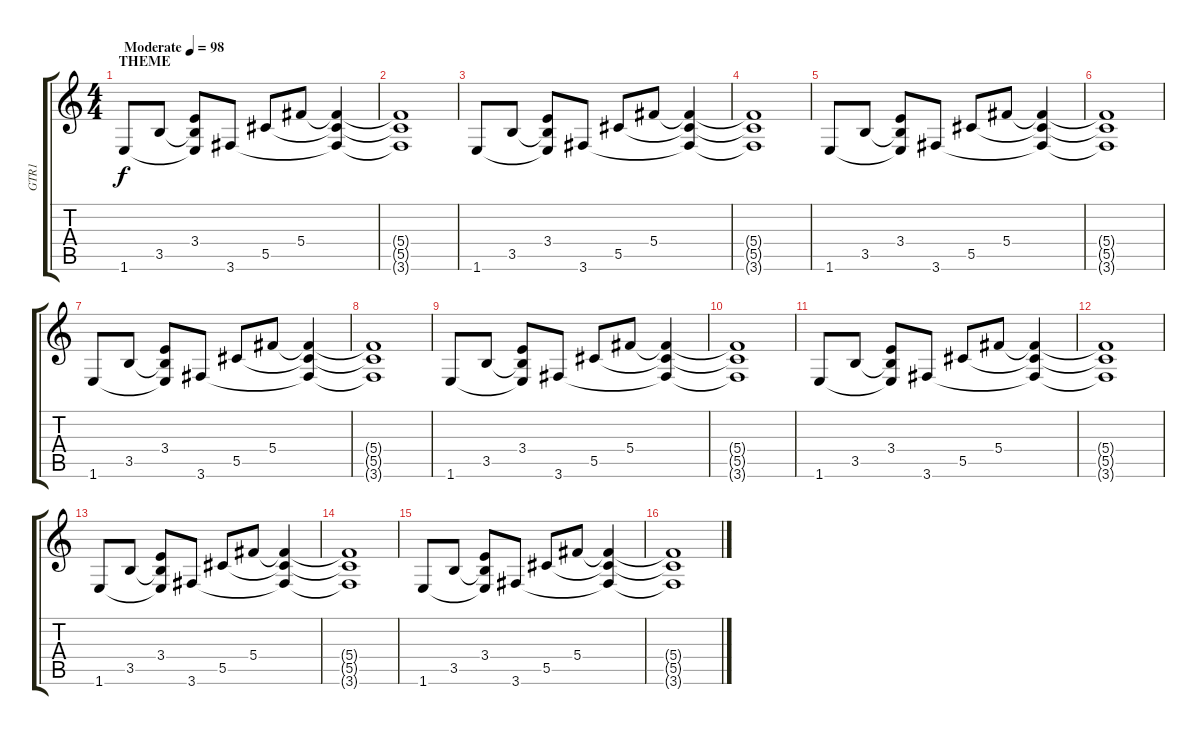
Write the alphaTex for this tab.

\track ("GTR1" "GTR1") {instrument distortionguitar}
\staff {score tabs}
\tuning (Eb4 Bb3 Gb3 Db3 Ab2 Eb2) {hide}
\ts (4 4)
\section ("" "THEME")
\tempo (98 "Moderate")
\clef g2
\ks c
1.6.8{dy f instrument distortionguitar} 3.5.8 (3.4 3.5{t} 1.6{t}).8 3.6.8 5.5.8 5.4.8 (5.4{t} 5.5{t} 3.6{t}).4 |
(5.4{t} 5.5{t} 3.6{t}).1 |
1.6.8 3.5.8 (3.4 3.5{t} 1.6{t}).8 3.6.8 5.5.8 5.4.8 (5.4{t} 5.5{t} 3.6{t}).4 |
(5.4{t} 5.5{t} 3.6{t}).1 |
1.6.8 3.5.8 (3.4 3.5{t} 1.6{t}).8 3.6.8 5.5.8 5.4.8 (5.4{t} 5.5{t} 3.6{t}).4 |
(5.4{t} 5.5{t} 3.6{t}).1 |
1.6.8 3.5.8 (3.4 3.5{t} 1.6{t}).8 3.6.8 5.5.8 5.4.8 (5.4{t} 5.5{t} 3.6{t}).4 |
(5.4{t} 5.5{t} 3.6{t}).1 |
1.6.8 3.5.8 (3.4 3.5{t} 1.6{t}).8 3.6.8 5.5.8 5.4.8 (5.4{t} 5.5{t} 3.6{t}).4 |
(5.4{t} 5.5{t} 3.6{t}).1 |
1.6.8 3.5.8 (3.4 3.5{t} 1.6{t}).8 3.6.8 5.5.8 5.4.8 (5.4{t} 5.5{t} 3.6{t}).4 |
(5.4{t} 5.5{t} 3.6{t}).1 |
1.6.8 3.5.8 (3.4 3.5{t} 1.6{t}).8 3.6.8 5.5.8 5.4.8 (5.4{t} 5.5{t} 3.6{t}).4 |
(5.4{t} 5.5{t} 3.6{t}).1 |
1.6.8 3.5.8 (3.4 3.5{t} 1.6{t}).8 3.6.8 5.5.8 5.4.8 (5.4{t} 5.5{t} 3.6{t}).4 |
(5.4{t} 5.5{t} 3.6{t}).1
